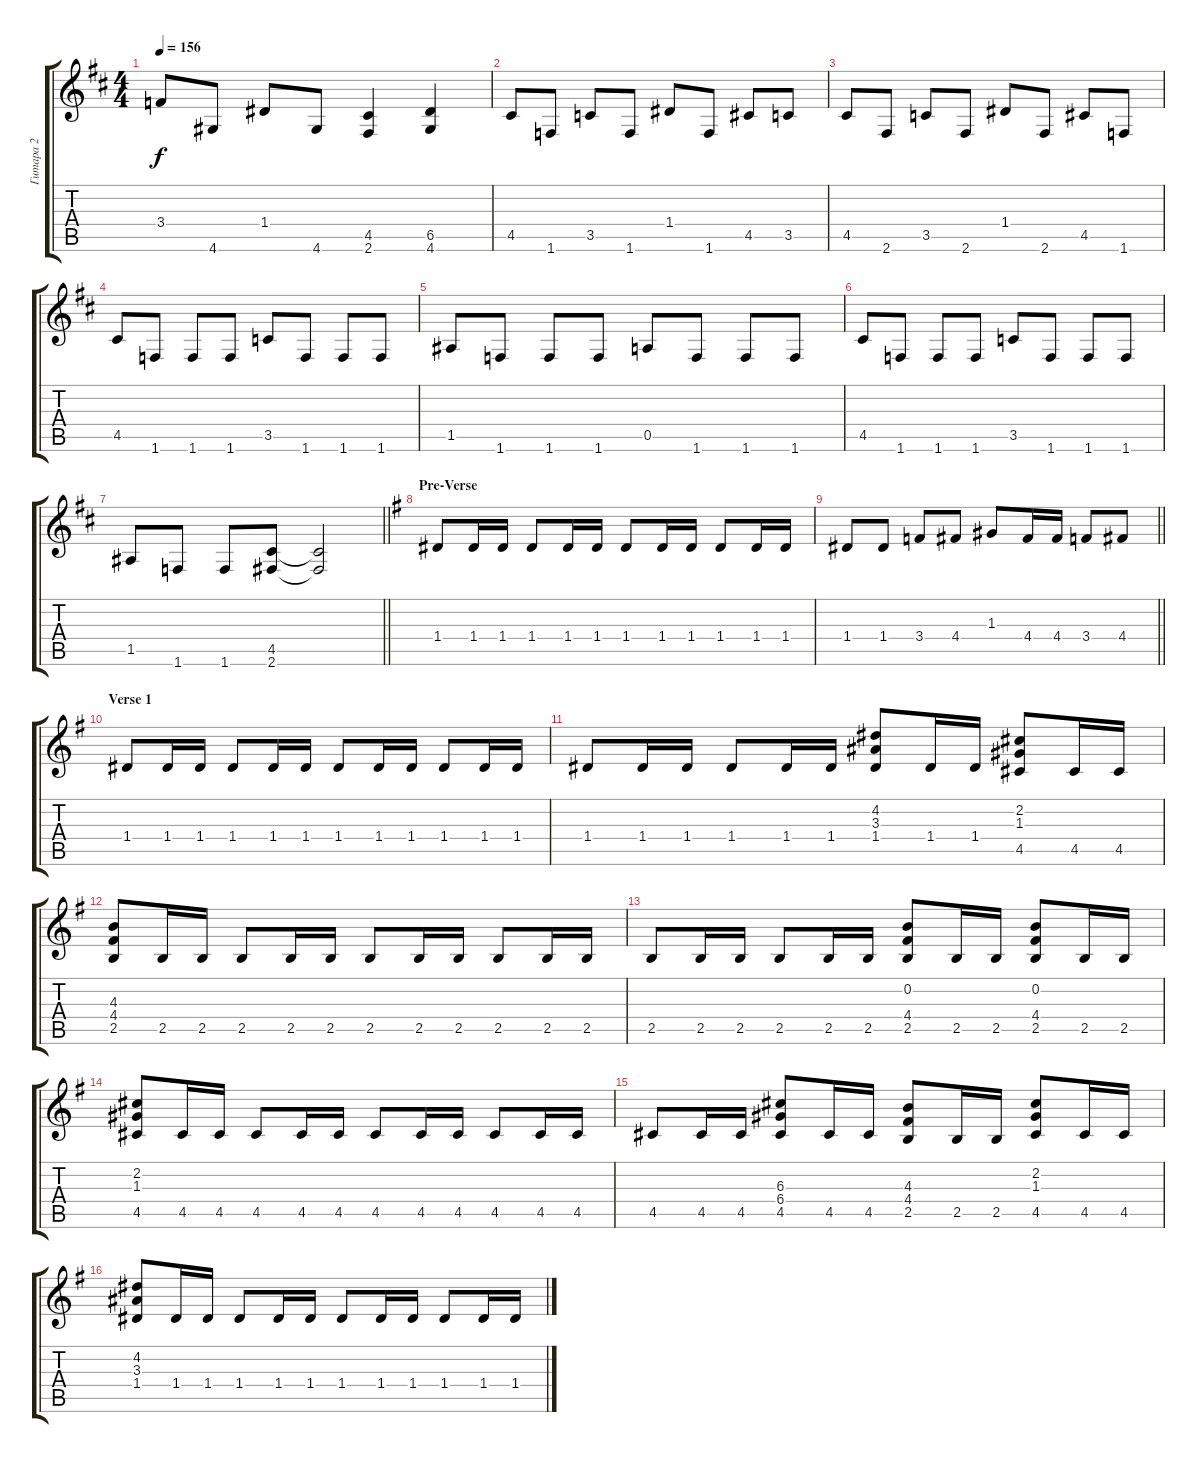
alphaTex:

\track ("Гитара 2" "Гитара 2") {instrument distortionguitar}
\staff {score tabs}
\tuning (E4 B3 G3 D3 A2 E2) {hide}
\ts (4 4)
\tempo 156
\clef g2
\ks bminor
3.4.8{dy f} 4.6.8 1.4.8 4.6.8 (4.5 2.6).4 (6.5 4.6).4 |
4.5.8 1.6.8 3.5.8 1.6.8 1.4.8 1.6.8 4.5.8 3.5.8 |
4.5.8 2.6.8 3.5.8 2.6.8 1.4.8 2.6.8 4.5.8 1.6.8 |
4.5.8{volume 15} 1.6.8{volume 13} 1.6.8 1.6.8 3.5.8{volume 15} 1.6.8{volume 13} 1.6.8 1.6.8 |
1.5.8{volume 15} 1.6.8{volume 13} 1.6.8 1.6.8 0.5.8{volume 15} 1.6.8 1.6.8 1.6.8 |
4.5.8{volume 15} 1.6.8{volume 13} 1.6.8 1.6.8 3.5.8{volume 15} 1.6.8{volume 13} 1.6.8 1.6.8 |
\barLineRight lightlight
1.5.8{volume 15} 1.6.8{volume 13} 1.6.8 (4.5 2.6).8 (4.5{t} 2.6{t}).2 |
\section ("" "Pre-Verse")
\ks eminor
1.4.8 1.4.16 1.4.16 1.4.8 1.4.16 1.4.16 1.4.8 1.4.16 1.4.16 1.4.8 1.4.16 1.4.16 |
\barLineRight lightlight
1.4.8 1.4.8 3.4.8 4.4.8 1.3.8 4.4.16 4.4.16 3.4.8 4.4.8 |
\section ("" "Verse 1")
1.4.8 1.4.16 1.4.16 1.4.8 1.4.16 1.4.16 1.4.8 1.4.16 1.4.16 1.4.8 1.4.16 1.4.16 |
1.4.8 1.4.16 1.4.16 1.4.8 1.4.16 1.4.16 (4.2 3.3 1.4).8 1.4.16 1.4.16 (2.2 1.3 4.5).8 4.5.16 4.5.16 |
(4.3 4.4 2.5).8 2.5.16 2.5.16 2.5.8 2.5.16 2.5.16 2.5.8 2.5.16 2.5.16 2.5.8 2.5.16 2.5.16 |
2.5.8 2.5.16 2.5.16 2.5.8 2.5.16 2.5.16 (0.2 4.4 2.5).8 2.5.16 2.5.16 (0.2 4.4 2.5).8 2.5.16 2.5.16 |
(2.2 1.3 4.5).8 4.5.16 4.5.16 4.5.8 4.5.16 4.5.16 4.5.8 4.5.16 4.5.16 4.5.8 4.5.16 4.5.16 |
4.5.8 4.5.16 4.5.16 (6.3 6.4 4.5).8 4.5.16 4.5.16 (4.3 4.4 2.5).8 2.5.16 2.5.16 (2.2 1.3 4.5).8 4.5.16 4.5.16 |
(4.2 3.3 1.4).8 1.4.16 1.4.16 1.4.8 1.4.16 1.4.16 1.4.8 1.4.16 1.4.16 1.4.8 1.4.16 1.4.16
